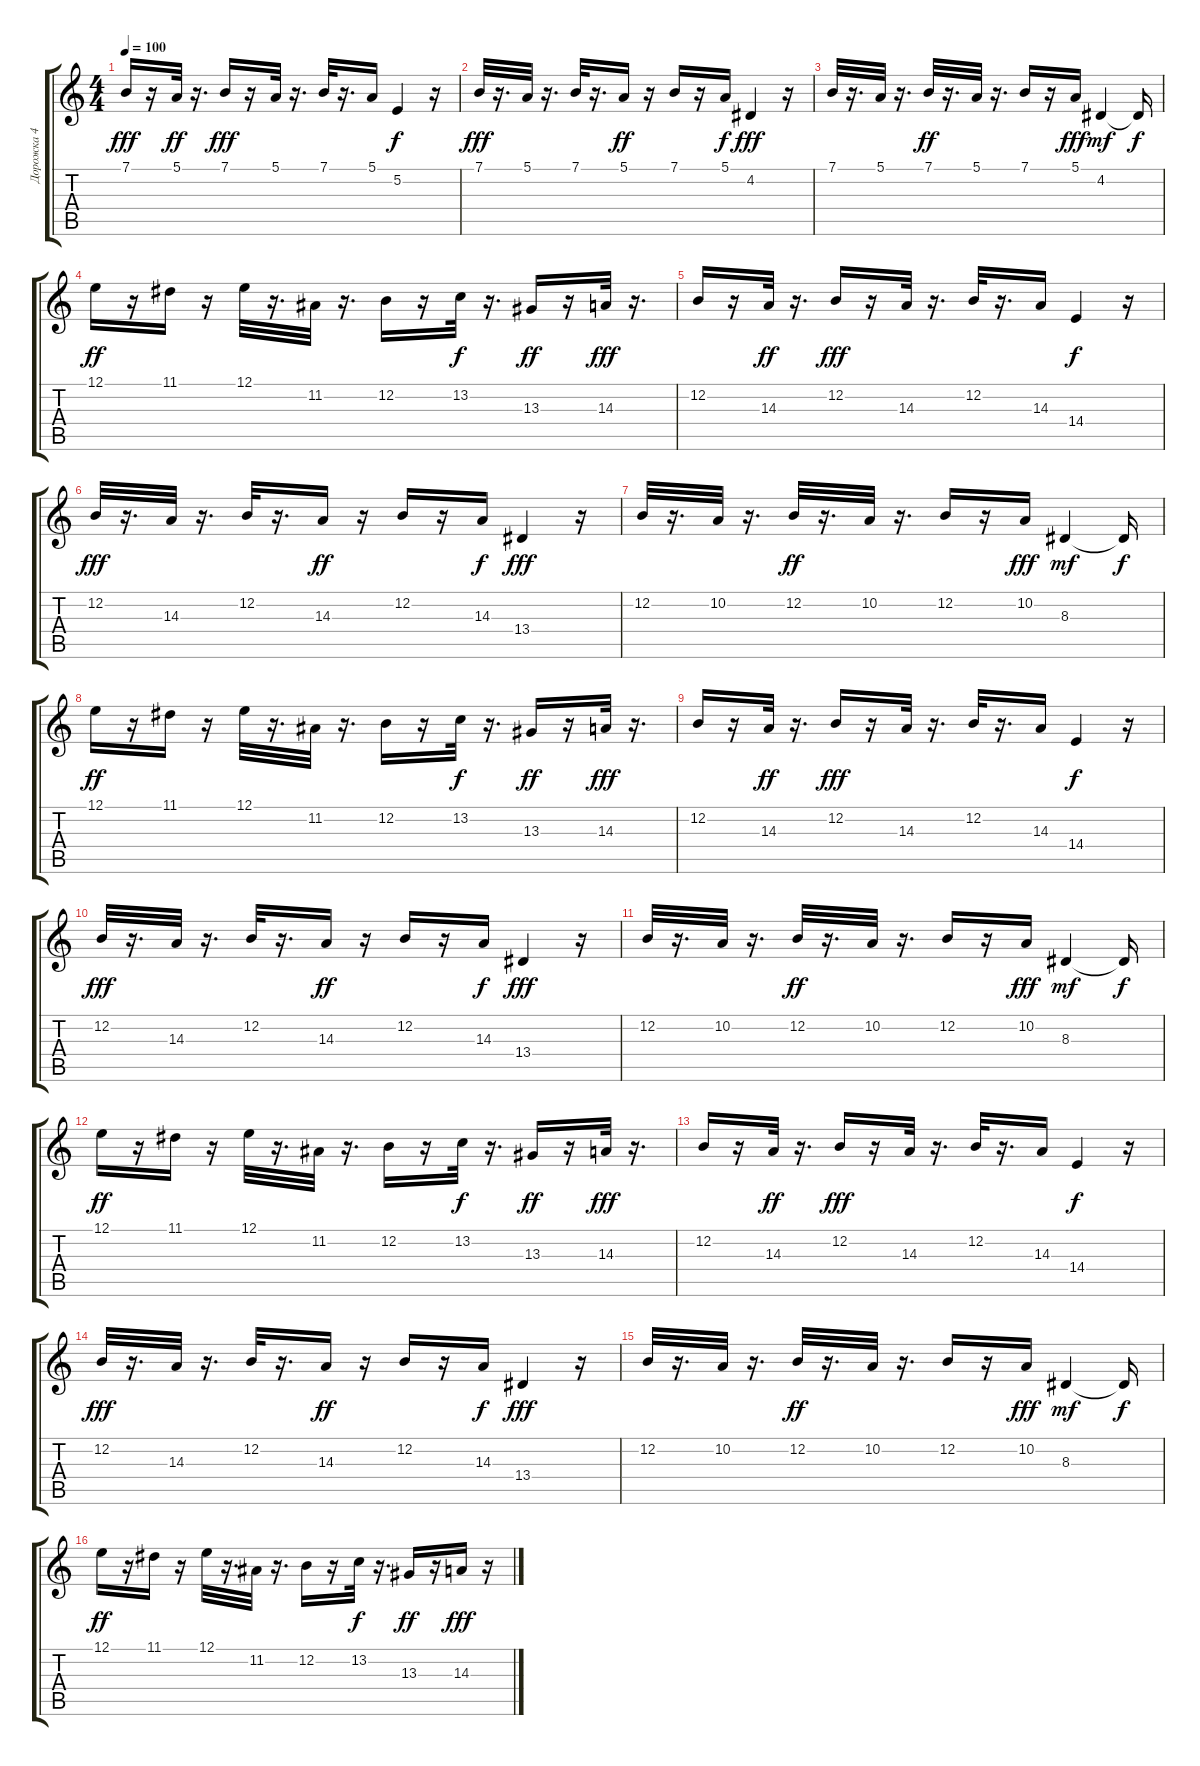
\track ("Дорожка 4" "Дорожка 4") {instrument brightacousticpiano}
\staff {score tabs}
\tuning (E4 B3 G3 D3 A2 E2) {hide}
\ts (4 4)
\tempo 100
\clef g2
\ks c
7.1.16{dy fff} r.16 5.1.32{dy ff} r.16{d} 7.1.16{dy fff} r.16 5.1.32 r.16{d} 7.1.32 r.16{d} 5.1.16 5.2.4{dy f} r.16 |
7.1.32{dy fff} r.16{d} 5.1.32 r.16{d} 7.1.32 r.16{d} 5.1.16{dy ff} r.16 7.1.16 r.16 5.1.16{dy f} 4.2.4{dy fff} r.16 |
7.1.32 r.16{d} 5.1.32 r.16{d} 7.1.32{dy ff} r.16{d} 5.1.32 r.16{d} 7.1.16 r.16 5.1.16{dy fff} 4.2.4{dy mf} 4.2{t}.16{dy f} |
12.1.16{dy ff} r.16 11.1.16 r.16 12.1.32 r.16{d} 11.2.32 r.16{d} 12.2.16 r.16 13.2.32{dy f} r.16{d} 13.3.16{dy ff} r.16 14.3.32{dy fff} r.16{d} |
12.2.16 r.16 14.3.32{dy ff} r.16{d} 12.2.16{dy fff} r.16 14.3.32 r.16{d} 12.2.32 r.16{d} 14.3.16 14.4.4{dy f} r.16 |
12.2.32{dy fff} r.16{d} 14.3.32 r.16{d} 12.2.32 r.16{d} 14.3.16{dy ff} r.16 12.2.16 r.16 14.3.16{dy f} 13.4.4{dy fff} r.16 |
12.2.32 r.16{d} 10.2.32 r.16{d} 12.2.32{dy ff} r.16{d} 10.2.32 r.16{d} 12.2.16 r.16 10.2.16{dy fff} 8.3.4{dy mf} 8.3{t}.16{dy f} |
12.1.16{dy ff} r.16 11.1.16 r.16 12.1.32 r.16{d} 11.2.32 r.16{d} 12.2.16 r.16 13.2.32{dy f} r.16{d} 13.3.16{dy ff} r.16 14.3.32{dy fff} r.16{d} |
12.2.16 r.16 14.3.32{dy ff} r.16{d} 12.2.16{dy fff} r.16 14.3.32 r.16{d} 12.2.32 r.16{d} 14.3.16 14.4.4{dy f} r.16 |
12.2.32{dy fff} r.16{d} 14.3.32 r.16{d} 12.2.32 r.16{d} 14.3.16{dy ff} r.16 12.2.16 r.16 14.3.16{dy f} 13.4.4{dy fff} r.16 |
12.2.32 r.16{d} 10.2.32 r.16{d} 12.2.32{dy ff volume 15} r.16{d} 10.2.32{volume 14} r.16{d} 12.2.16{volume 13} r.16 10.2.16{dy fff volume 13} 8.3.4{dy mf volume 13} 8.3{t}.16{dy f} |
12.1.16{dy ff volume 11} r.16 11.1.16{volume 11} r.16 12.1.32{volume 11} r.16{d} 11.2.32{volume 10} r.16{d} 12.2.16{volume 10} r.16 13.2.32{dy f volume 9} r.16{d} 13.3.16{dy ff volume 9} r.16 14.3.32{dy fff volume 9} r.16{d} |
12.2.16{volume 9} r.16 14.3.32{dy ff volume 9} r.16{d} 12.2.16{dy fff volume 8} r.16 14.3.32{volume 8} r.16{d} 12.2.32{volume 7} r.16{d} 14.3.16{volume 7} 14.4.4{dy f volume 6} r.16 |
12.2.32{dy fff volume 5} r.16{d} 14.3.32{volume 5} r.16{d} 12.2.32{volume 4} r.16{d} 14.3.16{dy ff volume 4} r.16 12.2.16{volume 4} r.16 14.3.16{dy f volume 3} 13.4.4{dy fff} r.16 |
12.2.32 r.16{d} 10.2.32{volume 3} r.16{d} 12.2.32{dy ff volume 2} r.16{d} 10.2.32{volume 2} r.16{d} 12.2.16{volume 2} r.16 10.2.16{dy fff} 8.3.4{dy mf} 8.3{t}.16{dy f} |
12.1.16{dy ff volume 2} r.16 11.1.16{volume 1} r.16 12.1.32{volume 1} r.16{d} 11.2.32{volume 0} r.16{d} 12.2.16 r.16 13.2.32{dy f} r.16{d} 13.3.16{dy ff} r.16 14.3.16{dy fff} r.16
